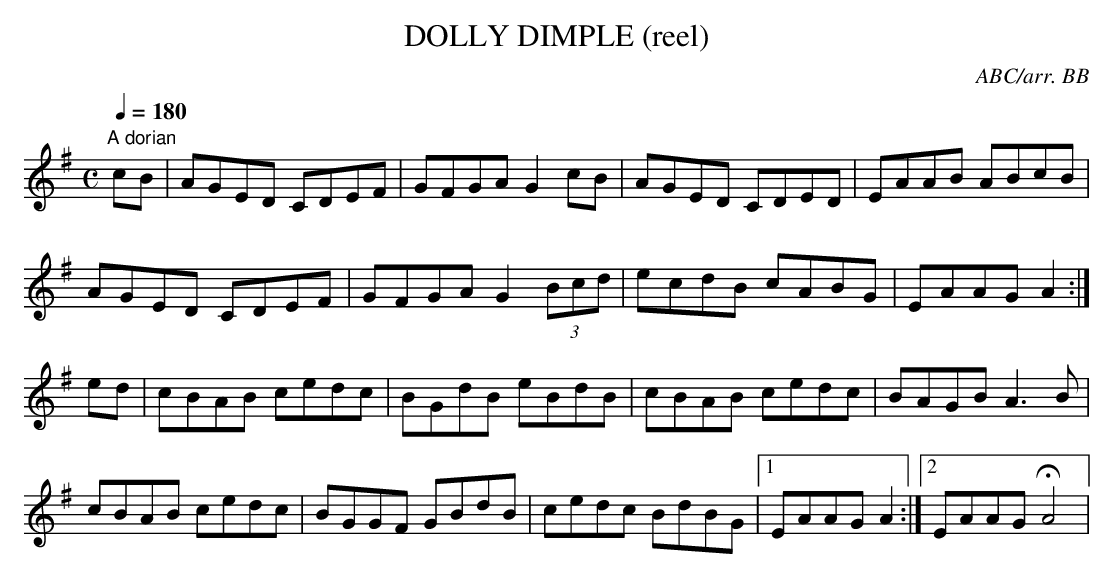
X:1
T:DOLLY DIMPLE (reel)
C:ABC/arr. BB
L:1/8
M:C
Q:1/4=180
K:G
"A dorian"
cB|AGED CDEF|GFGA G2cB|AGED CDED|EAAB ABcB|
AGED CDEF|GFGA G2(3Bcd|ecdB cABG|EAAG A2 :|
ed|cBAB cedc|BGdB eBdB|cBAB cedc|BAGB A3B|
cBAB cedc|BGGF GBdB|cedc BdBG|1 EAAG A2:|\
[2 EAAG HA4|
